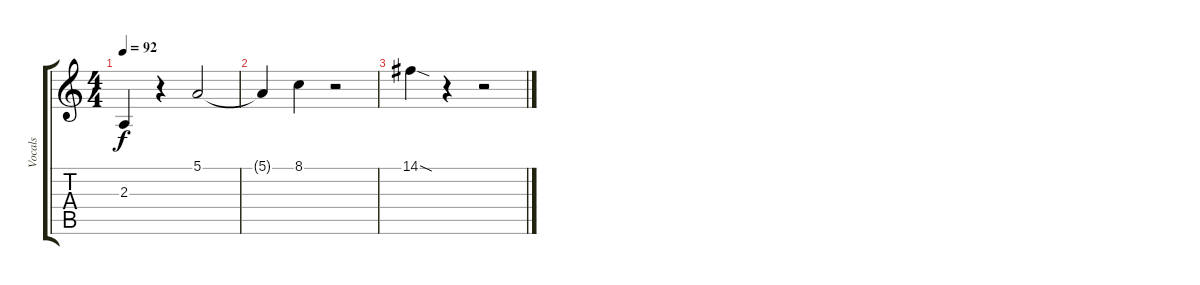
\track ("Vocals" "Vocals") {instrument lead2sawtooth}
\staff {score tabs}
\tuning (E4 B3 G3 D3 A2 E2) {hide}
\ts (4 4)
\tempo 92
\clef g2
\ks c
2.3{t}.4{dy f} r.4 5.1.2 |
5.1{t}.4 8.1.4 r.2 |
14.1{sod}.4 r.4 r.2
